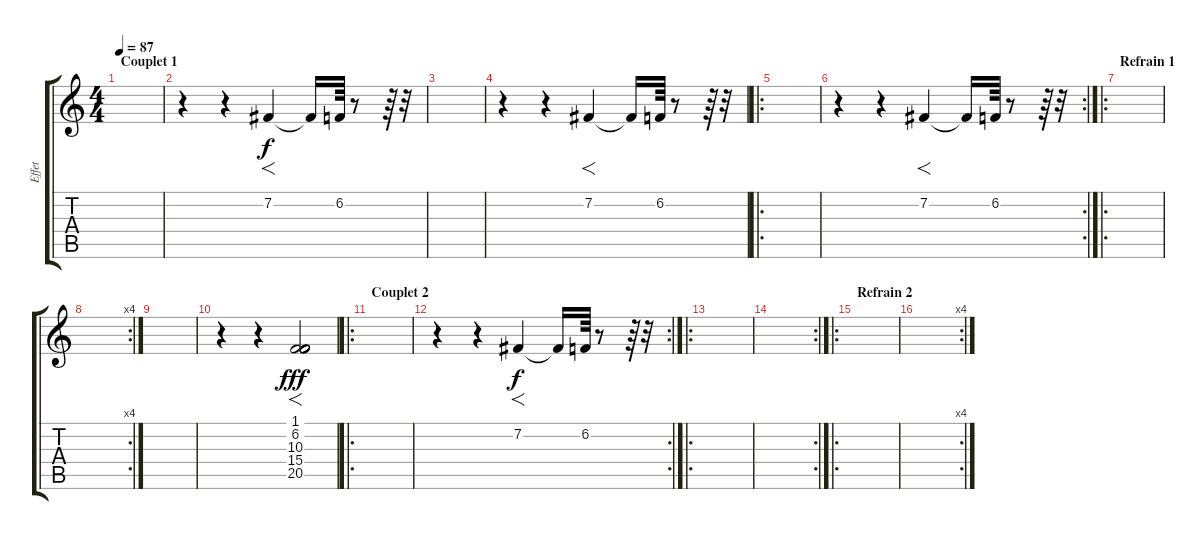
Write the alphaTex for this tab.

\track ("Effet" "Effet") {instrument lead1square}
\staff {score tabs}
\tuning (E4 B3 G3 D3 A2 E2) {hide}
\ts (4 4)
\section ("" "Couplet 1")
\tempo 87
\clef g2
\ks c
|
r.4 r.4 7.2.4{f} 7.2{t}.16 6.2.64 r.8 r.64 r.32 |
|
r.4 r.4 7.2.4{f} 7.2{t}.16 6.2.64 r.8 r.64 r.32 |
\ro
|
\rc 2
r.4 r.4 7.2.4{f} 7.2{t}.16 6.2.64 r.8 r.64 r.32 |
\ro
\section ("" "Refrain 1")
|
\rc 4
|
|
r.4 r.4 (1.1 6.2 10.3 15.4 20.5).2{f dy fff} |
\ro
\section ("" "Couplet 2")
|
\rc 2
r.4 r.4 7.2.4{f dy f} 7.2{t}.16 6.2.64 r.8 r.64 r.32 |
\ro
|
\rc 2
|
\ro
\section ("" "Refrain 2")
|
\rc 4
